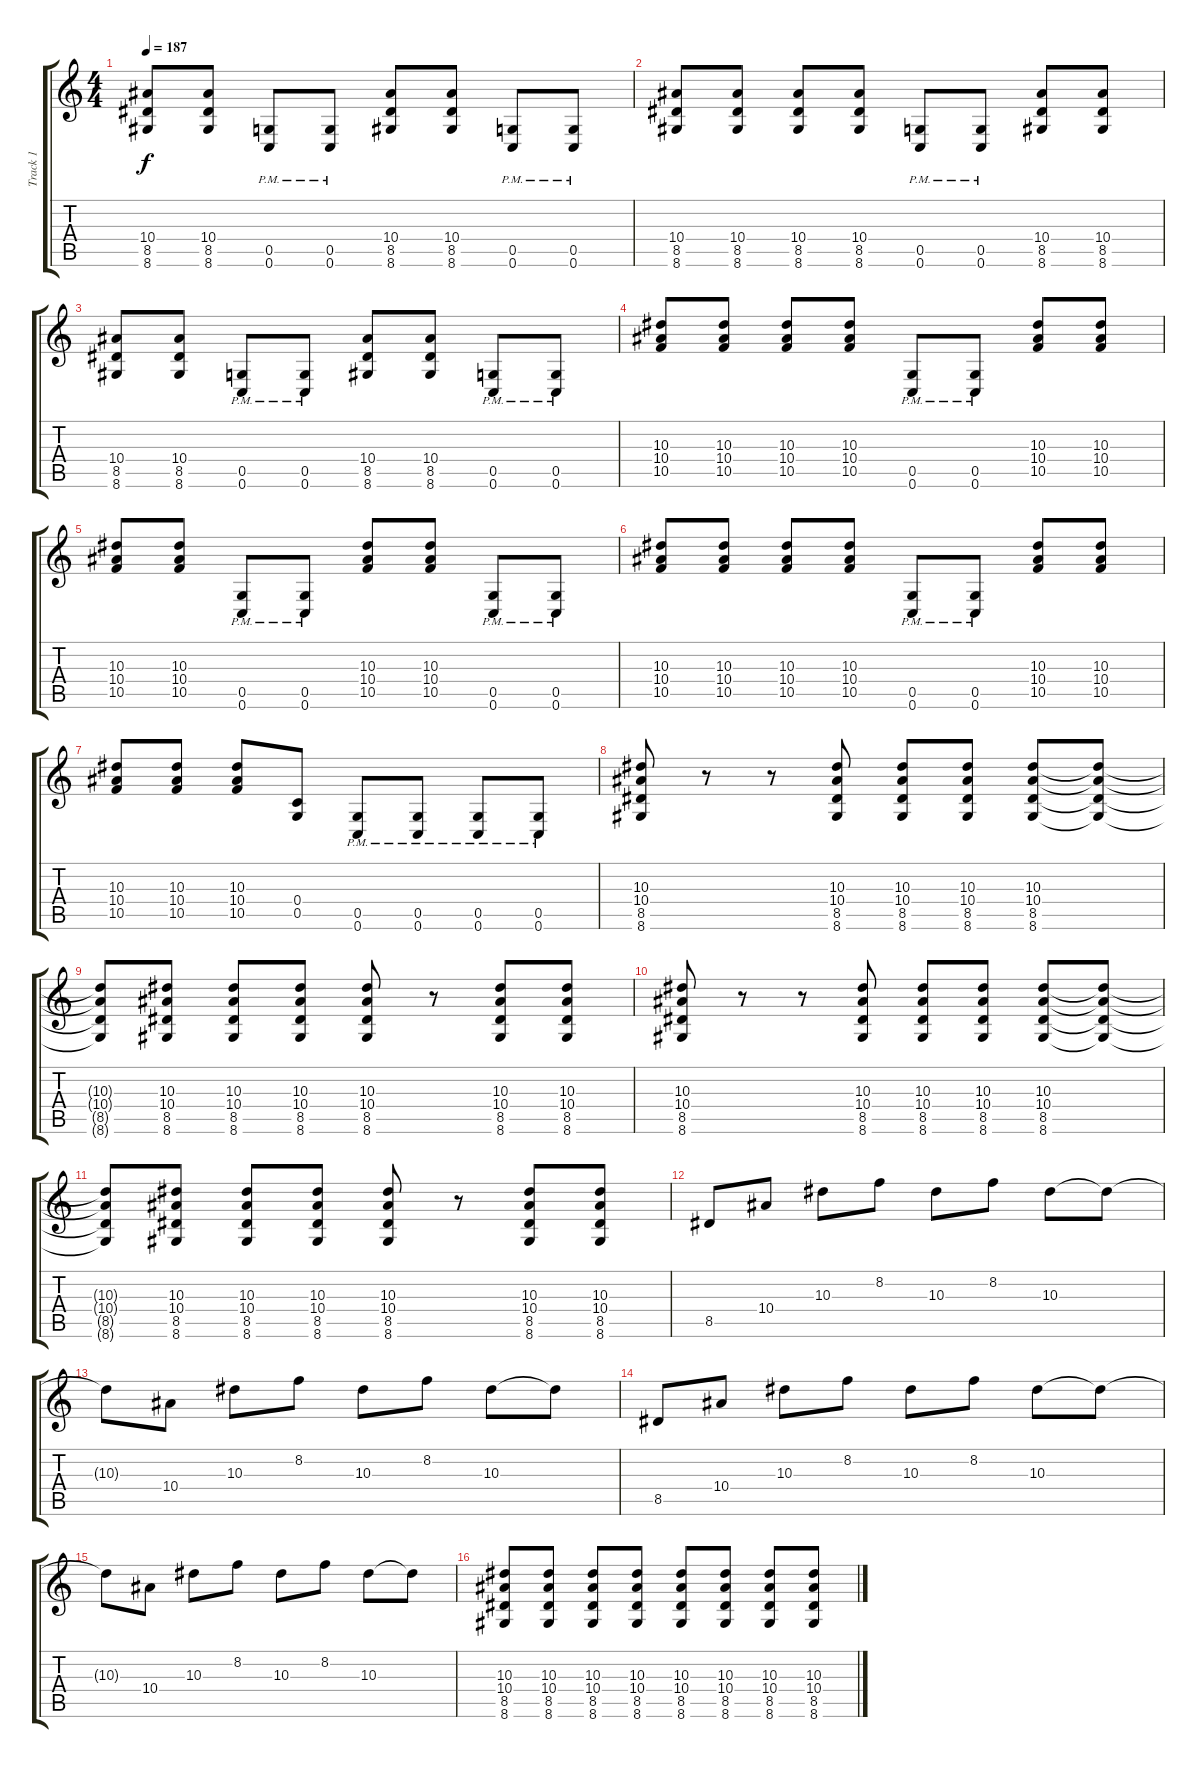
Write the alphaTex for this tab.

\track ("Track 1" "Track 1") {instrument distortionguitar}
\staff {score tabs}
\tuning (D4 A3 F3 C3 G2 C2) {hide}
\ts (4 4)
\tempo 187
\clef g2
\ks c
(10.4 8.5 8.6).8{dy f} (10.4 8.5 8.6).8 (0.5{pm} 0.6{pm}).8 (0.5{pm} 0.6{pm}).8 (10.4 8.5 8.6).8 (10.4 8.5 8.6).8 (0.5{pm} 0.6{pm}).8 (0.5{pm} 0.6{pm}).8 |
(10.4 8.5 8.6).8{instrument electricguitarjazz} (10.4 8.5 8.6).8 (10.4 8.5 8.6).8 (10.4 8.5 8.6).8 (0.5{pm} 0.6{pm}).8 (0.5{pm} 0.6{pm}).8 (10.4 8.5 8.6).8 (10.4 8.5 8.6).8 |
(10.4 8.5 8.6).8 (10.4 8.5 8.6).8 (0.5{pm} 0.6{pm}).8 (0.5{pm} 0.6{pm}).8 (10.4 8.5 8.6).8 (10.4 8.5 8.6).8 (0.5{pm} 0.6{pm}).8 (0.5{pm} 0.6{pm}).8 |
(10.3 10.4 10.5).8 (10.3 10.4 10.5).8 (10.3 10.4 10.5).8 (10.3 10.4 10.5).8 (0.5{pm} 0.6{pm}).8 (0.5{pm} 0.6{pm}).8 (10.3 10.4 10.5).8 (10.3 10.4 10.5).8 |
(10.3 10.4 10.5).8 (10.3 10.4 10.5).8 (0.5{pm} 0.6{pm}).8 (0.5{pm} 0.6{pm}).8 (10.3 10.4 10.5).8 (10.3 10.4 10.5).8 (0.5{pm} 0.6{pm}).8 (0.5{pm} 0.6{pm}).8 |
(10.3 10.4 10.5).8 (10.3 10.4 10.5).8 (10.3 10.4 10.5).8 (10.3 10.4 10.5).8 (0.5{pm} 0.6{pm}).8 (0.5{pm} 0.6{pm}).8 (10.3 10.4 10.5).8 (10.3 10.4 10.5).8 |
(10.3 10.4 10.5).8 (10.3 10.4 10.5).8 (10.3 10.4 10.5).8 (0.4 0.5).8 (0.5{pm} 0.6{pm}).8 (0.5{pm} 0.6{pm}).8 (0.5{pm} 0.6{pm}).8 (0.5{pm} 0.6{pm}).8 |
(10.3 10.4 8.5 8.6).8 r.8 r.8 (10.3 10.4 8.5 8.6).8 (10.3 10.4 8.5 8.6).8 (10.3 10.4 8.5 8.6).8 (10.3 10.4 8.5 8.6).8 (10.3{t} 10.4{t} 8.5{t} 8.6{t}).8 |
(10.3{t} 10.4{t} 8.5{t} 8.6{t}).8 (10.3 10.4 8.5 8.6).8 (10.3 10.4 8.5 8.6).8 (10.3 10.4 8.5 8.6).8 (10.3 10.4 8.5 8.6).8 r.8 (10.3 10.4 8.5 8.6).8 (10.3 10.4 8.5 8.6).8 |
(10.3 10.4 8.5 8.6).8 r.8 r.8 (10.3 10.4 8.5 8.6).8 (10.3 10.4 8.5 8.6).8 (10.3 10.4 8.5 8.6).8 (10.3 10.4 8.5 8.6).8 (10.3{t} 10.4{t} 8.5{t} 8.6{t}).8 |
(10.3{t} 10.4{t} 8.5{t} 8.6{t}).8 (10.3 10.4 8.5 8.6).8 (10.3 10.4 8.5 8.6).8 (10.3 10.4 8.5 8.6).8 (10.3 10.4 8.5 8.6).8 r.8 (10.3 10.4 8.5 8.6).8 (10.3 10.4 8.5 8.6).8 |
8.5.8 10.4.8 10.3.8 8.2.8 10.3.8 8.2.8 10.3.8 10.3{t}.8 |
10.3{t}.8 10.4.8 10.3.8 8.2.8 10.3.8 8.2.8 10.3.8 10.3{t}.8 |
8.5.8 10.4.8 10.3.8 8.2.8 10.3.8 8.2.8 10.3.8 10.3{t}.8 |
10.3{t}.8 10.4.8 10.3.8 8.2.8 10.3.8 8.2.8 10.3.8 10.3{t}.8 |
(10.3 10.4 8.5 8.6).8 (10.3 10.4 8.5 8.6).8 (10.3 10.4 8.5 8.6).8 (10.3 10.4 8.5 8.6).8 (10.3 10.4 8.5 8.6).8 (10.3 10.4 8.5 8.6).8 (10.3 10.4 8.5 8.6).8 (10.3 10.4 8.5 8.6).8
